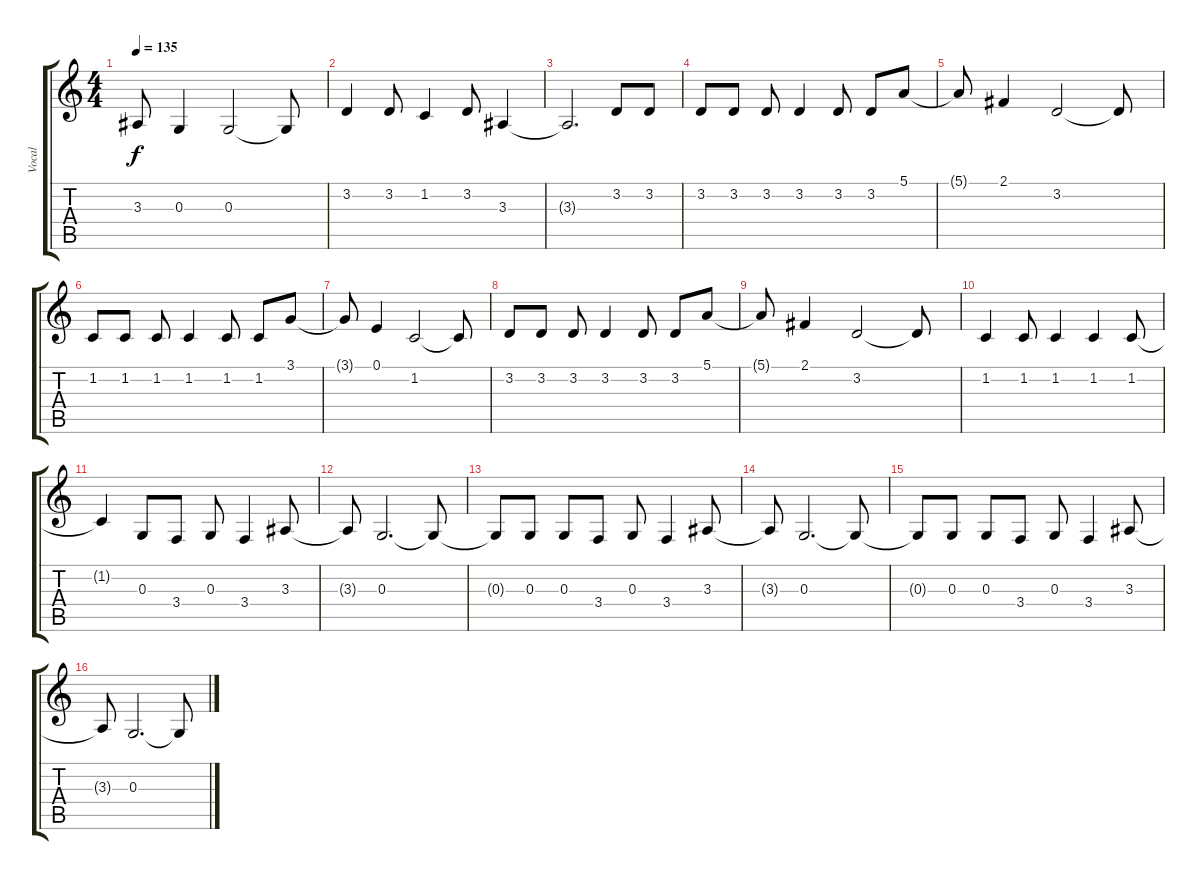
\track ("Vocal" "Vocal") {instrument englishhorn}
\staff {score tabs}
\tuning (E4 B3 G3 D3 A2 E2) {hide}
\ts (4 4)
\tempo 135
\clef g2
\ks c
3.3.8{dy f} 0.3.4 0.3.2 0.3{t}.8 |
3.2.4 3.2.8 1.2.4 3.2.8 3.3.4 |
3.3{t}.2{d} 3.2.8 3.2.8 |
3.2.8 3.2.8 3.2.8 3.2.4 3.2.8 3.2.8 5.1.8 |
5.1{t}.8 2.1.4 3.2.2 3.2{t}.8 |
1.2.8 1.2.8 1.2.8 1.2.4 1.2.8 1.2.8 3.1.8 |
3.1{t}.8 0.1.4 1.2.2 1.2{t}.8 |
3.2.8 3.2.8 3.2.8 3.2.4 3.2.8 3.2.8 5.1.8 |
5.1{t}.8 2.1.4 3.2.2 3.2{t}.8 |
1.2.4 1.2.8 1.2.4 1.2.4 1.2.8 |
1.2{t}.4 0.3.8 3.4.8 0.3.8 3.4.4 3.3.8 |
3.3{t}.8 0.3.2{d} 0.3{t}.8 |
0.3{t}.8 0.3.8 0.3.8 3.4.8 0.3.8 3.4.4 3.3.8 |
3.3{t}.8 0.3.2{d} 0.3{t}.8 |
0.3{t}.8 0.3.8 0.3.8 3.4.8 0.3.8 3.4.4 3.3.8 |
3.3{t}.8 0.3.2{d} 0.3{t}.8
